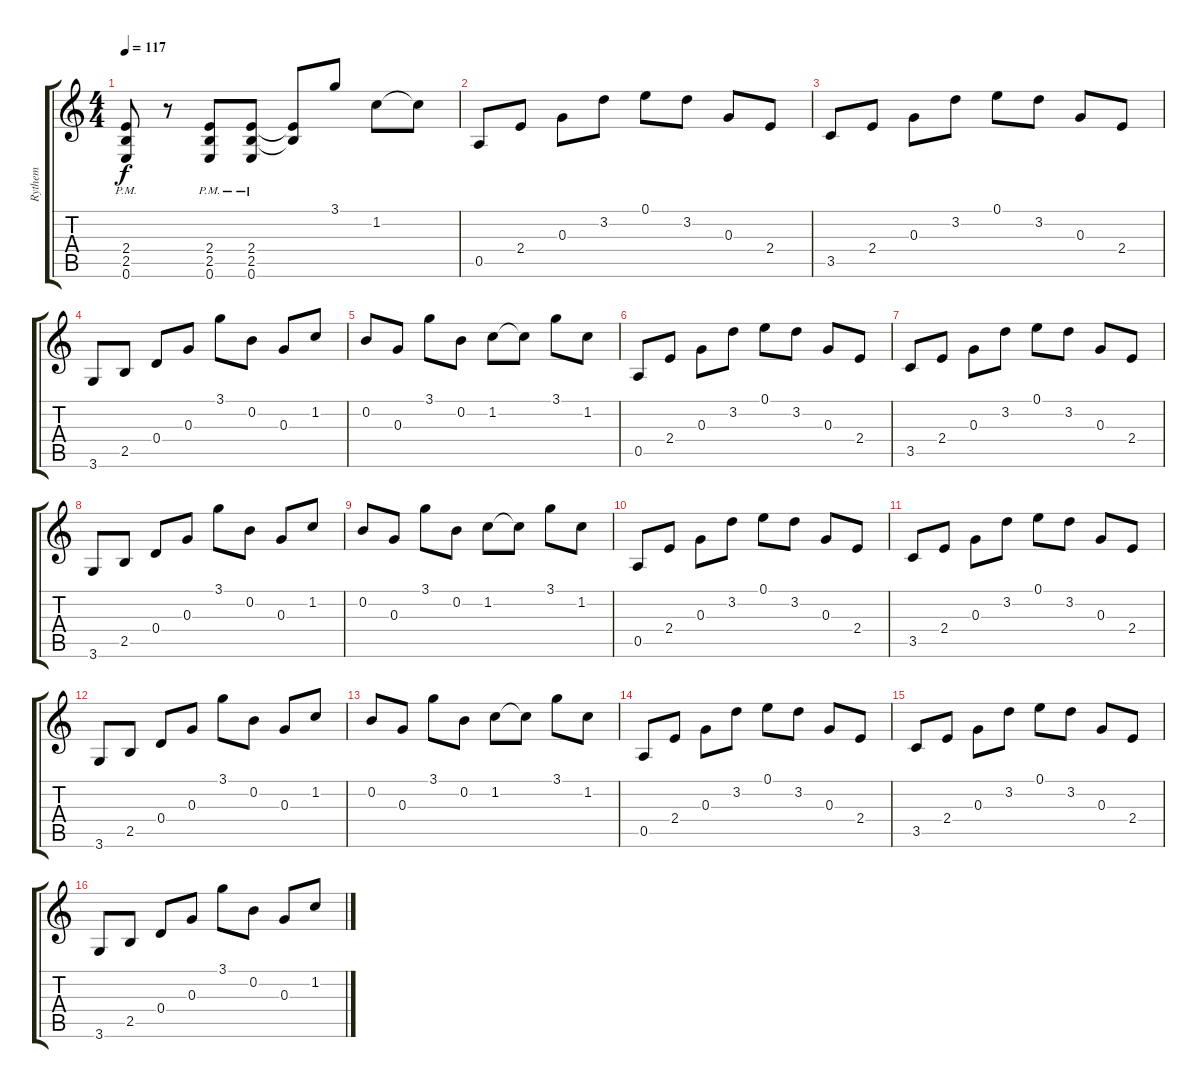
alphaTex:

\track ("Rythem" "Rythem") {instrument acousticguitarsteel}
\staff {score tabs}
\tuning (E4 B3 G3 D3 A2 E2) {hide}
\ts (4 4)
\tempo 117
\clef g2
\ks c
(2.4{pm} 2.5{pm} 0.6{pm}).8{dy f} r.8 (2.4{pm} 2.5{pm} 0.6{pm}).8 (2.4{pm} 2.5{pm} 0.6{pm}).8 (2.4{t} 2.5{t}).8 3.1.8 1.2.8 1.2{t}.8 |
0.5.8 2.4.8 0.3.8 3.2.8 0.1.8 3.2.8 0.3.8 2.4.8 |
3.5.8 2.4.8 0.3.8 3.2.8 0.1.8 3.2.8 0.3.8 2.4.8 |
3.6.8 2.5.8 0.4.8 0.3.8 3.1.8 0.2.8 0.3.8 1.2.8 |
0.2.8 0.3.8 3.1.8 0.2.8 1.2.8 1.2{t}.8 3.1.8 1.2.8 |
0.5.8 2.4.8 0.3.8 3.2.8 0.1.8 3.2.8 0.3.8 2.4.8 |
3.5.8 2.4.8 0.3.8 3.2.8 0.1.8 3.2.8 0.3.8 2.4.8 |
3.6.8 2.5.8 0.4.8 0.3.8 3.1.8 0.2.8 0.3.8 1.2.8 |
0.2.8 0.3.8 3.1.8 0.2.8 1.2.8 1.2{t}.8 3.1.8 1.2.8 |
0.5.8 2.4.8 0.3.8 3.2.8 0.1.8 3.2.8 0.3.8 2.4.8 |
3.5.8 2.4.8 0.3.8 3.2.8 0.1.8 3.2.8 0.3.8 2.4.8 |
3.6.8 2.5.8 0.4.8 0.3.8 3.1.8 0.2.8 0.3.8 1.2.8 |
0.2.8 0.3.8 3.1.8 0.2.8 1.2.8 1.2{t}.8 3.1.8 1.2.8 |
0.5.8 2.4.8 0.3.8 3.2.8 0.1.8 3.2.8 0.3.8 2.4.8 |
3.5.8 2.4.8 0.3.8 3.2.8 0.1.8 3.2.8 0.3.8 2.4.8 |
3.6.8 2.5.8 0.4.8 0.3.8 3.1.8 0.2.8 0.3.8 1.2.8
